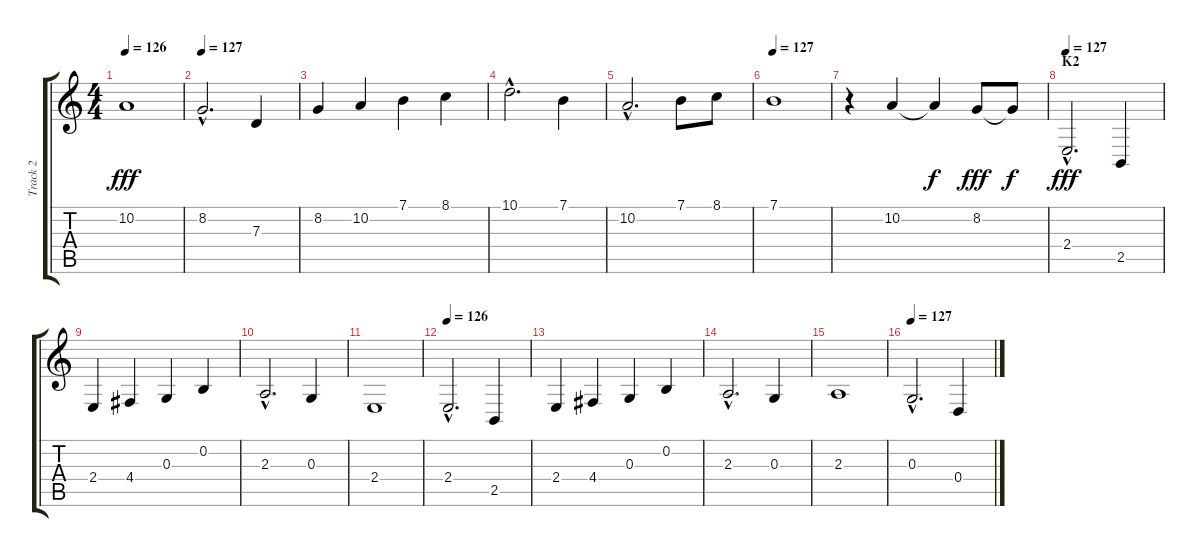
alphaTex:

\track ("Track 2" "Track 2") {instrument stringensemble1}
\staff {score tabs}
\tuning (E4 B3 G3 D3 A2 E2) {hide}
\ts (4 4)
\tempo 126
\clef g2
\ks c
10.2.1{dy fff} |
\tempo 127
8.2{hac}.2{d} 7.3.4 |
8.2.4 10.2.4 7.1.4 8.1.4 |
10.1{hac}.2{d} 7.1.4 |
10.2{hac}.2{d} 7.1.8 8.1.8 |
\tempo 127
7.1.1 |
r.4 10.2.4 10.2{t}.4{dy f} 8.2.8{dy fff} 8.2{t}.8{dy f} |
\section ("" "K2")
\tempo 127
2.4{hac}.2{d dy fff instrument choiraahs} 2.5.4 |
2.4.4 4.4.4 0.3.4 0.2.4 |
2.3{hac}.2{d} 0.3.4 |
2.4.1 |
\tempo 126
2.4{hac}.2{d} 2.5.4 |
2.4.4 4.4.4 0.3.4 0.2.4 |
2.3{hac}.2{d} 0.3.4 |
2.3.1 |
\tempo 127
0.3{hac}.2{d} 0.4.4
